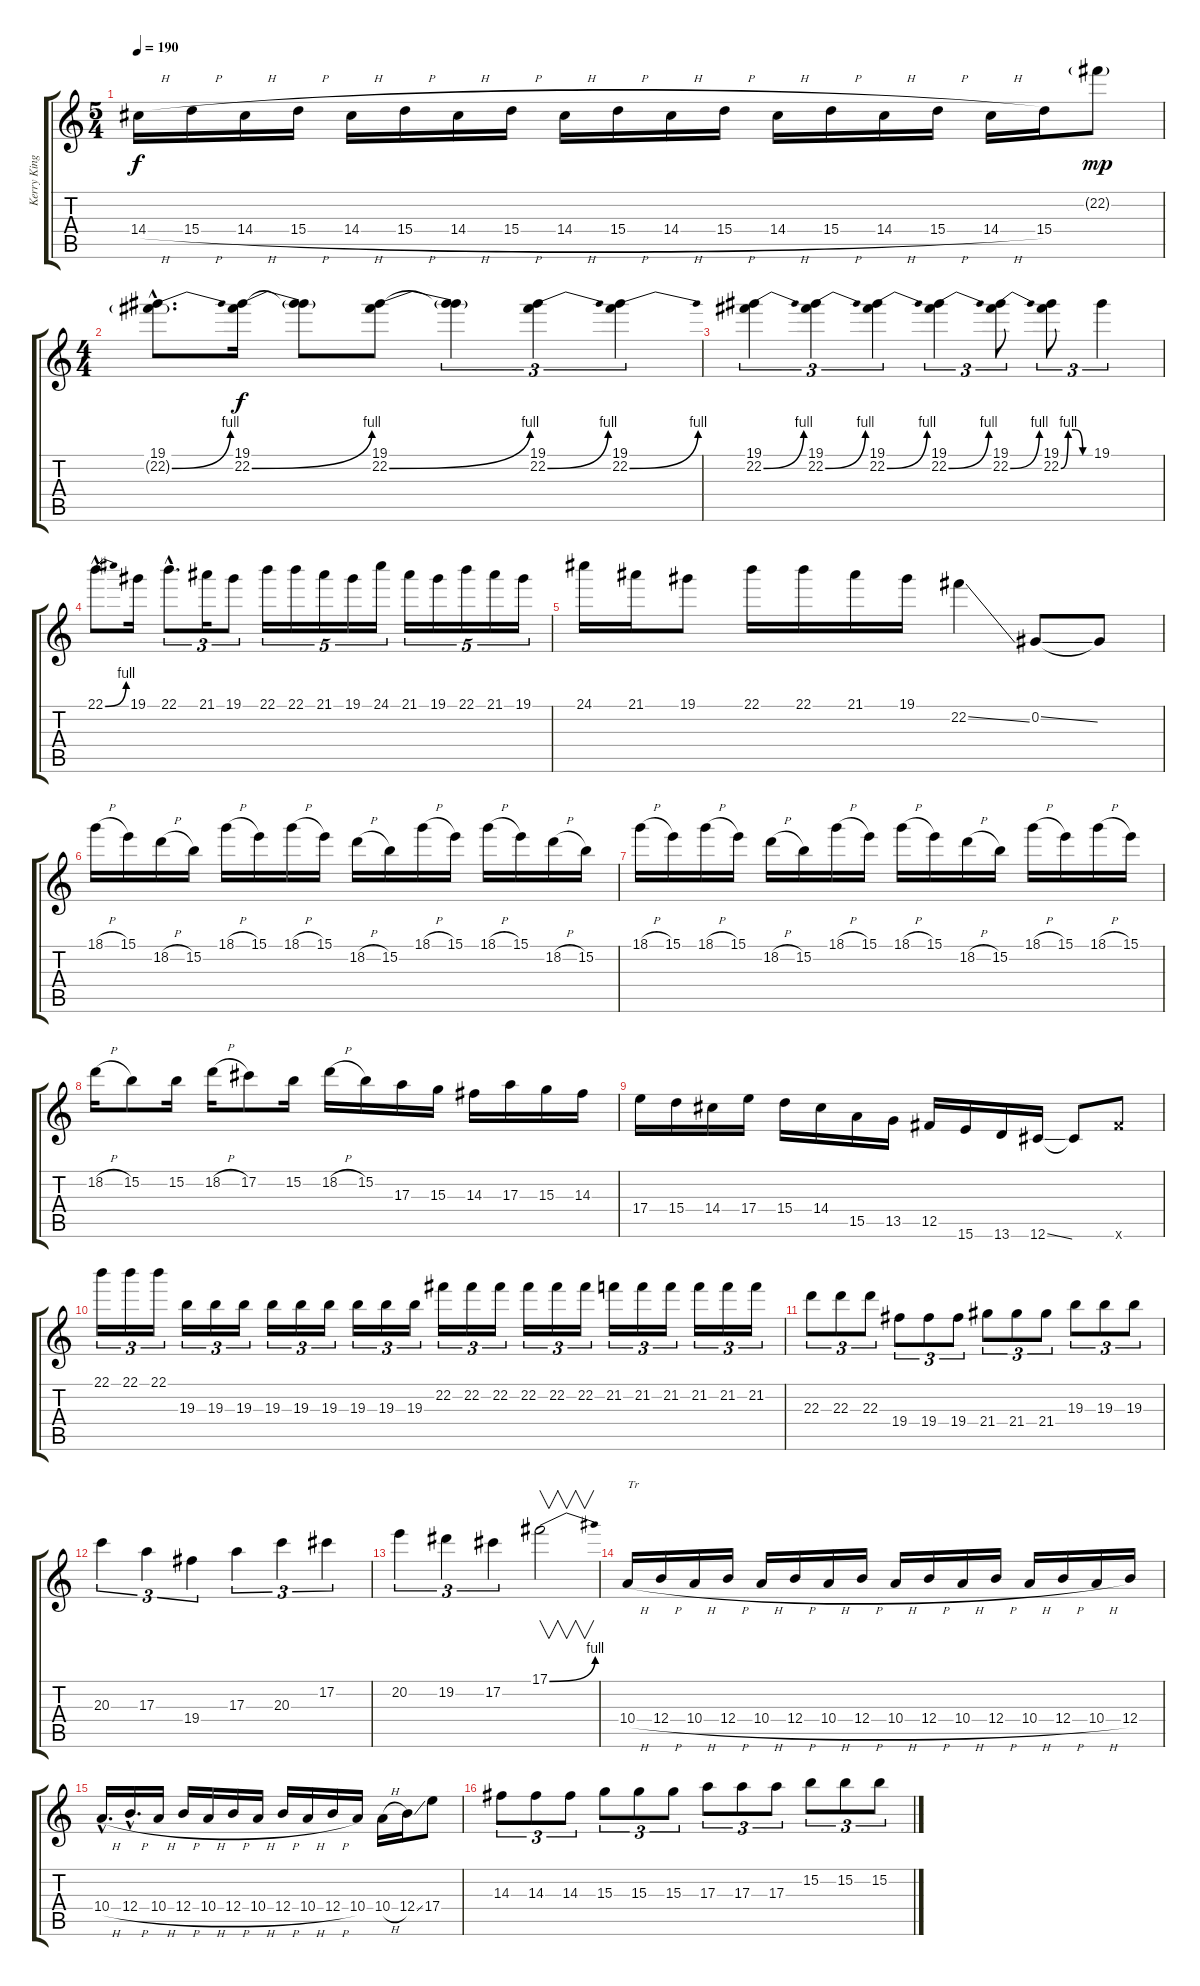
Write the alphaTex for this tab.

\track ("Kerry King" "Kerry King") {instrument distortionguitar}
\staff {score tabs}
\tuning (Db4 Ab3 E3 B2 Gb2 Db2) {hide}
\ts (5 4)
\tempo 190
\clef g2
\ks c
14.4{h}.16{dy f} 15.4{h}.16 14.4{h}.16 15.4{h}.16 14.4{h}.16 15.4{h}.16 14.4{h}.16 15.4{h}.16 14.4{h}.16 15.4{h}.16 14.4{h}.16 15.4{h}.16 14.4{h}.16 15.4{h}.16 14.4{h}.16 15.4{h}.16 14.4{h}.16 15.4.16 22.2{g}.8{dy mp} |
\ts (4 4)
(19.1{hac} 22.2{be (bend 0 0 60 4) g hac}).8{d} (19.1 22.2{be (bend 0 0 60 4)}).16{dy f} (19.1{t} 22.2{t}).8 (19.1 22.2{be (bend 0 0 60 4)}).8 (19.1{t} 22.2{t}).4{tu (3 2)} (19.1 22.2{be (bend 0 0 60 4)}).4{tu (3 2)} (19.1 22.2{be (bend 0 0 60 4)}).4{tu (3 2)} |
(19.1 22.2{be (bend 0 0 60 4)}).4{tu (3 2)} (19.1 22.2{be (bend 0 0 60 4)}).4{tu (3 2)} (19.1 22.2{be (bend 0 0 60 4)}).4{tu (3 2)} (19.1 22.2{be (bend 0 0 60 4)}).4{tu (3 2)} (19.1 22.2{be (bend 0 0 60 4)}).8{tu (3 2)} (19.1 22.2{be (custom 0 0 15 4 30 4 45 0 60 0)}).8{tu (3 2)} 19.1.4{tu (3 2)} |
22.1{be (bend 0 0 60 4) hac}.8{d} 19.1.16 22.1{hac}.8{d tu (3 2)} 21.1.16{tu (3 2)} 19.1.8{tu (3 2)} 22.1.16{tu (5 4)} 22.1.16{tu (5 4)} 21.1.16{tu (5 4)} 19.1.16{tu (5 4)} 24.1.16{tu (5 4)} 21.1.16{tu (5 4)} 19.1.16{tu (5 4)} 22.1.16{tu (5 4)} 21.1.16{tu (5 4)} 19.1.16{tu (5 4)} |
24.1.16 21.1.16 19.1.8 22.1.16 22.1.16 21.1.16 19.1.16 22.2{ss}.4 0.2{ss}.8 0.2{t}.8 |
18.1{h}.16 15.1.16 18.2{h}.16 15.2.16 18.1{h}.16 15.1.16 18.1{h}.16 15.1.16 18.2{h}.16 15.2.16 18.1{h}.16 15.1.16 18.1{h}.16 15.1.16 18.2{h}.16 15.2.16 |
18.1{h}.16 15.1.16 18.1{h}.16 15.1.16 18.2{h}.16 15.2.16 18.1{h}.16 15.1.16 18.1{h}.16 15.1.16 18.2{h}.16 15.2.16 18.1{h}.16 15.1.16 18.1{h}.16 15.1.16 |
18.2{h}.16 15.2.8 15.2.16 18.2{h}.16 17.2.8 15.2.16 18.2{h}.16 15.2.16 17.3.16 15.3.16 14.3.16 17.3.16 15.3.16 14.3.16 |
17.4.16 15.4.16 14.4.16 17.4.16 15.4.16 14.4.16 15.5.16 13.5.16 12.5.16 15.6.16 13.6.16 12.6{ss}.16 12.6{t}.8 17.6{x}.8 |
22.1.16{tu (3 2)} 22.1.16{tu (3 2)} 22.1.16{tu (3 2)} 19.3.16{tu (3 2)} 19.3.16{tu (3 2)} 19.3.16{tu (3 2)} 19.3.16{tu (3 2)} 19.3.16{tu (3 2)} 19.3.16{tu (3 2)} 19.3.16{tu (3 2)} 19.3.16{tu (3 2)} 19.3.16{tu (3 2)} 22.2.16{tu (3 2)} 22.2.16{tu (3 2)} 22.2.16{tu (3 2)} 22.2.16{tu (3 2)} 22.2.16{tu (3 2)} 22.2.16{tu (3 2)} 21.2.16{tu (3 2)} 21.2.16{tu (3 2)} 21.2.16{tu (3 2)} 21.2.16{tu (3 2)} 21.2.16{tu (3 2)} 21.2.16{tu (3 2)} |
22.3.8{tu (3 2)} 22.3.8{tu (3 2)} 22.3.8{tu (3 2)} 19.4.8{tu (3 2)} 19.4.8{tu (3 2)} 19.4.8{tu (3 2)} 21.4.8{tu (3 2)} 21.4.8{tu (3 2)} 21.4.8{tu (3 2)} 19.3.8{tu (3 2)} 19.3.8{tu (3 2)} 19.3.8{tu (3 2)} |
20.3.4{tu (3 2)} 17.3.4{tu (3 2)} 19.4.4{tu (3 2)} 17.3.4{tu (3 2)} 20.3.4{tu (3 2)} 17.2.4{tu (3 2)} |
20.2.4{tu (3 2)} 19.2.4{tu (3 2)} 17.2.4{tu (3 2)} 17.1{be (bend 0 0 60 4)}.2{v} |
10.4{h}.16{txt "Tr"} 12.4{h}.16 10.4{h}.16 12.4{h}.16 10.4{h}.16 12.4{h}.16 10.4{h}.16 12.4{h}.16 10.4{h}.16 12.4{h}.16 10.4{h}.16 12.4{h}.16 10.4{h}.16 12.4{h}.16 10.4{h}.16 12.4.16 |
10.4{h hac}.16{d} 12.4{h hac}.16{d} 10.4{h}.16 12.4{h}.16 10.4{h}.16 12.4{h}.16 10.4{h}.16 12.4{h}.16 10.4{h}.16 12.4{h}.16 10.4.16 10.4{h}.16 12.4{ss}.16 17.4.8 |
14.3.8{tu (3 2)} 14.3.8{tu (3 2)} 14.3.8{tu (3 2)} 15.3.8{tu (3 2)} 15.3.8{tu (3 2)} 15.3.8{tu (3 2)} 17.3.8{tu (3 2)} 17.3.8{tu (3 2)} 17.3.8{tu (3 2)} 15.2.8{tu (3 2)} 15.2.8{tu (3 2)} 15.2.8{tu (3 2)}
